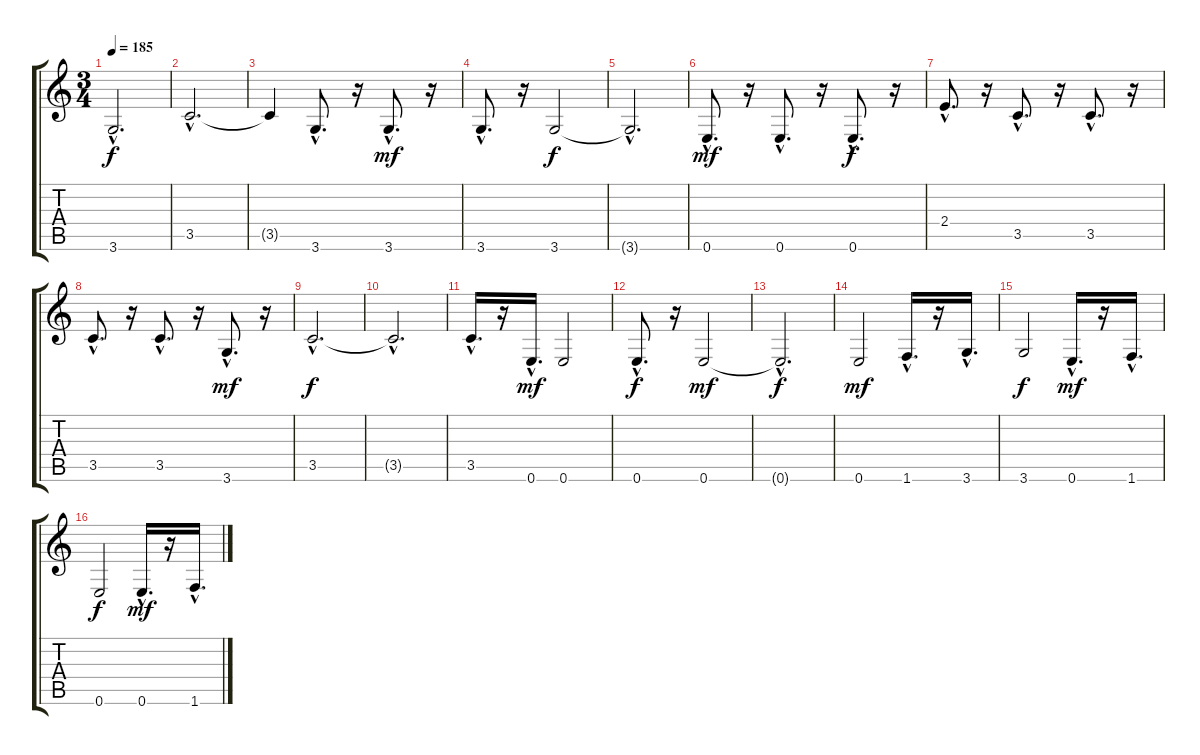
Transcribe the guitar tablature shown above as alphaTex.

\track "" {instrument overdrivenguitar}
\staff {score tabs}
\tuning (E4 B3 G3 D3 A2 E2) {hide}
\ts (3 4)
\tempo 185
\clef g2
\ks c
3.6{hac}.2{d dy f} |
3.5{hac}.2{d} |
3.5{t}.4 3.6{hac}.8{d} r.16 3.6{hac}.8{d dy mf} r.16 |
3.6{hac}.8{d} r.16 3.6.2{dy f} |
3.6{hac t}.2{d} |
0.6{hac}.8{d dy mf} r.16 0.6{hac}.8{d} r.16 0.6{hac}.8{d dy f} r.16 |
2.4{hac}.8{d volume 16} r.16 3.5{hac}.8{d volume 7} r.16 3.5{hac}.8{d volume 6} r.16 |
3.5{hac}.8{d} r.16 3.5{hac}.8{d} r.16 3.6{hac}.8{d dy mf} r.16 |
3.5{hac}.2{d dy f} |
3.5{hac t}.2{d} |
3.5{hac}.16{d volume 16} r.16 0.6{hac}.16{d dy mf} 0.6.2 |
0.6{hac}.8{d dy f} r.16 0.6.2{dy mf} |
0.6{hac t}.2{d dy f} |
0.6.2{dy mf volume 15} 1.6{hac}.16{d volume 15} r.16 3.6{hac}.16{d} |
3.6.2{dy f} 0.6{hac}.16{d dy mf} r.16 1.6{hac}.16{d volume 16} |
0.6.2{dy f} 0.6{hac}.16{d dy mf} r.16 1.6{hac}.16{d}
